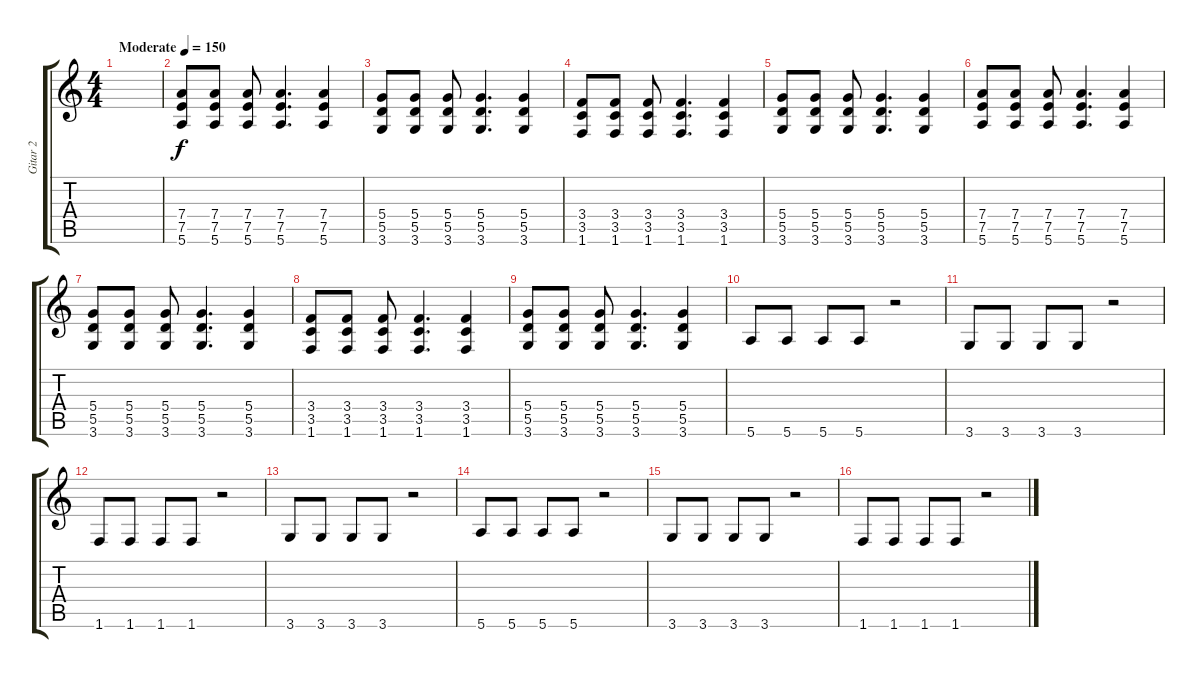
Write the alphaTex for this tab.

\track ("Gitar 2" "Gitar 2") {instrument overdrivenguitar}
\staff {score tabs}
\tuning (E4 B3 G3 D3 A2 E2) {hide}
\ts (4 4)
\tempo (150 "Moderate")
\clef g2
\ks c
|
(7.4 7.5 5.6).8 (7.4 7.5 5.6).8 (7.4 7.5 5.6).8 (7.4 7.5 5.6).4{d} (7.4 7.5 5.6).4 |
(5.4 5.5 3.6).8 (5.4 5.5 3.6).8 (5.4 5.5 3.6).8 (5.4 5.5 3.6).4{d} (5.4 5.5 3.6).4 |
(3.4 3.5 1.6).8 (3.4 3.5 1.6).8 (3.4 3.5 1.6).8 (3.4 3.5 1.6).4{d} (3.4 3.5 1.6).4 |
(5.4 5.5 3.6).8 (5.4 5.5 3.6).8 (5.4 5.5 3.6).8 (5.4 5.5 3.6).4{d} (5.4 5.5 3.6).4 |
(7.4 7.5 5.6).8 (7.4 7.5 5.6).8 (7.4 7.5 5.6).8 (7.4 7.5 5.6).4{d} (7.4 7.5 5.6).4 |
(5.4 5.5 3.6).8 (5.4 5.5 3.6).8 (5.4 5.5 3.6).8 (5.4 5.5 3.6).4{d} (5.4 5.5 3.6).4 |
(3.4 3.5 1.6).8 (3.4 3.5 1.6).8 (3.4 3.5 1.6).8 (3.4 3.5 1.6).4{d} (3.4 3.5 1.6).4 |
(5.4 5.5 3.6).8 (5.4 5.5 3.6).8 (5.4 5.5 3.6).8 (5.4 5.5 3.6).4{d} (5.4 5.5 3.6).4 |
5.6.8 5.6.8 5.6.8 5.6.8 r.2 |
3.6.8 3.6.8 3.6.8 3.6.8 r.2 |
1.6.8 1.6.8 1.6.8 1.6.8 r.2 |
3.6.8 3.6.8 3.6.8 3.6.8 r.2 |
5.6.8 5.6.8 5.6.8 5.6.8 r.2 |
3.6.8 3.6.8 3.6.8 3.6.8 r.2 |
1.6.8 1.6.8 1.6.8 1.6.8 r.2
